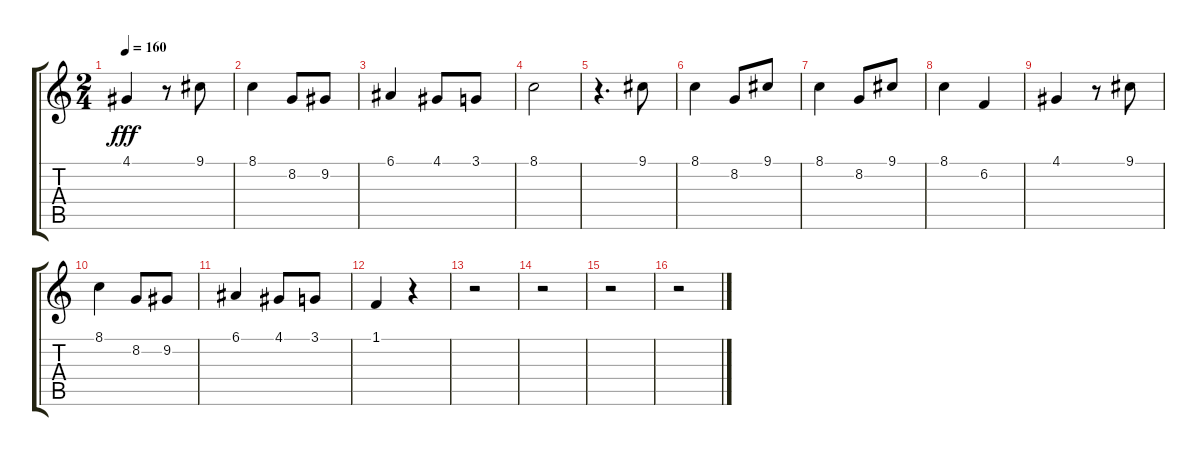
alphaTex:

\track "" {instrument mutedtrumpet}
\staff {score tabs}
\tuning (E4 B3 G3 D3 A2 E2) {hide}
\ts (2 4)
\tempo 160
\clef g2
\ks c
4.1.4{dy fff} r.8 9.1.8 |
8.1.4 8.2.8 9.2.8 |
6.1.4 4.1.8 3.1.8 |
8.1.2 |
r.4{d} 9.1.8 |
8.1.4 8.2.8 9.1.8 |
8.1.4 8.2.8 9.1.8 |
8.1.4 6.2.4 |
4.1.4 r.8 9.1.8 |
8.1.4 8.2.8 9.2.8 |
6.1.4 4.1.8 3.1.8 |
1.1.4 r.4 |
r.2 |
r.2 |
r.2 |
r.2
